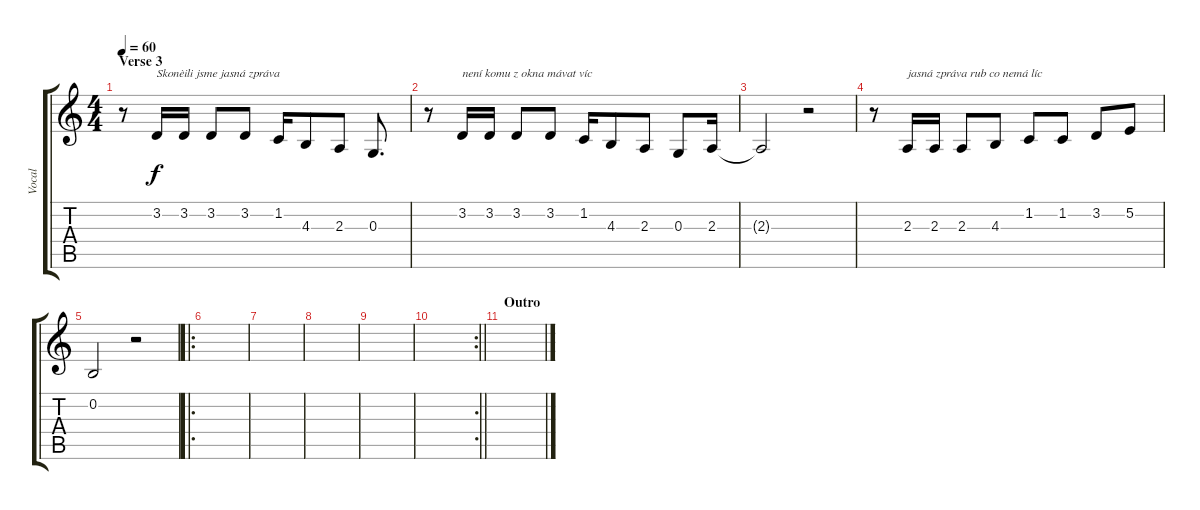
\track ("Vocal" "Vocal") {instrument sopranosax}
\staff {score tabs}
\tuning (E4 B3 G3 D3 A2 E2) {hide}
\ts (4 4)
\section ("" "Verse 3")
\tempo 60
\clef g2
\ks c
r.8{dy f} 3.2.16{txt "Skonèili jsme jasná zpráva"} 3.2.16 3.2.8 3.2.8 1.2.16 4.3.8 2.3.8 0.3.8{d} |
r.8 3.2.16{txt "není komu z okna mávat víc"} 3.2.16 3.2.8 3.2.8 1.2.16 4.3.8 2.3.8 0.3.8 2.3.16 |
2.3{t}.2 r.2 |
r.8 2.3.16{txt "jasná zpráva rub co nemá líc"} 2.3.16 2.3.8 4.3.8 1.2.8 1.2.8 3.2.8 5.2.8 |
0.2.2 r.2 |
\ro
|
|
|
|
\rc 2
\barLineRight lightlight
|
\section ("" "Outro")
